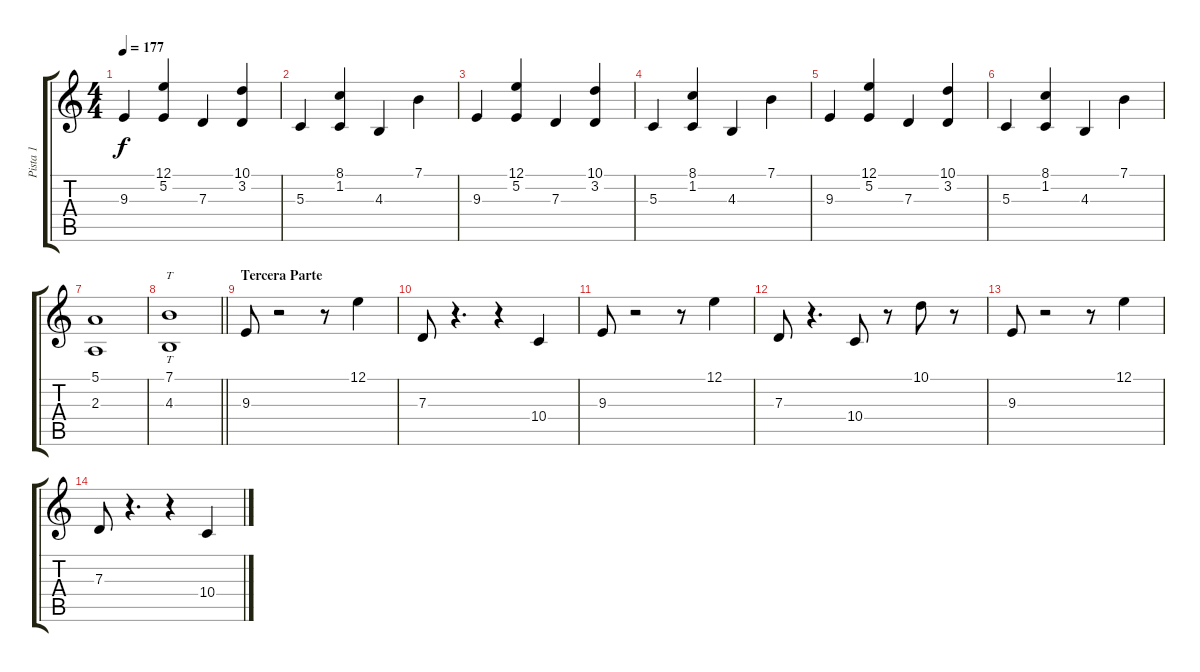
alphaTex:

\track ("Pista 1" "Pista 1") {instrument tremolostrings}
\staff {score tabs}
\tuning (E4 B3 G3 D3 A2 E2) {hide}
\ts (4 4)
\tempo 177
\clef g2
\ks c
9.3.4{dy f} (12.1 5.2).4 7.3.4 (10.1 3.2).4 |
5.3.4 (8.1 1.2).4 4.3.4 7.1.4 |
9.3.4 (12.1 5.2).4 7.3.4 (10.1 3.2).4 |
5.3.4 (8.1 1.2).4 4.3.4 7.1.4 |
9.3.4 (12.1 5.2).4 7.3.4 (10.1 3.2).4 |
5.3.4 (8.1 1.2).4 4.3.4 7.1.4 |
(5.1 2.3).1 |
\barLineRight lightlight
(7.1 4.3).1{tt} |
\section ("" "Tercera Parte")
9.3.8 r.2 r.8 12.1.4 |
7.3.8 r.4{d} r.4 10.4.4 |
9.3.8 r.2 r.8 12.1.4 |
7.3.8 r.4{d} 10.4.8 r.8 10.1.8 r.8 |
9.3.8 r.2 r.8 12.1.4 |
7.3.8 r.4{d} r.4 10.4.4
